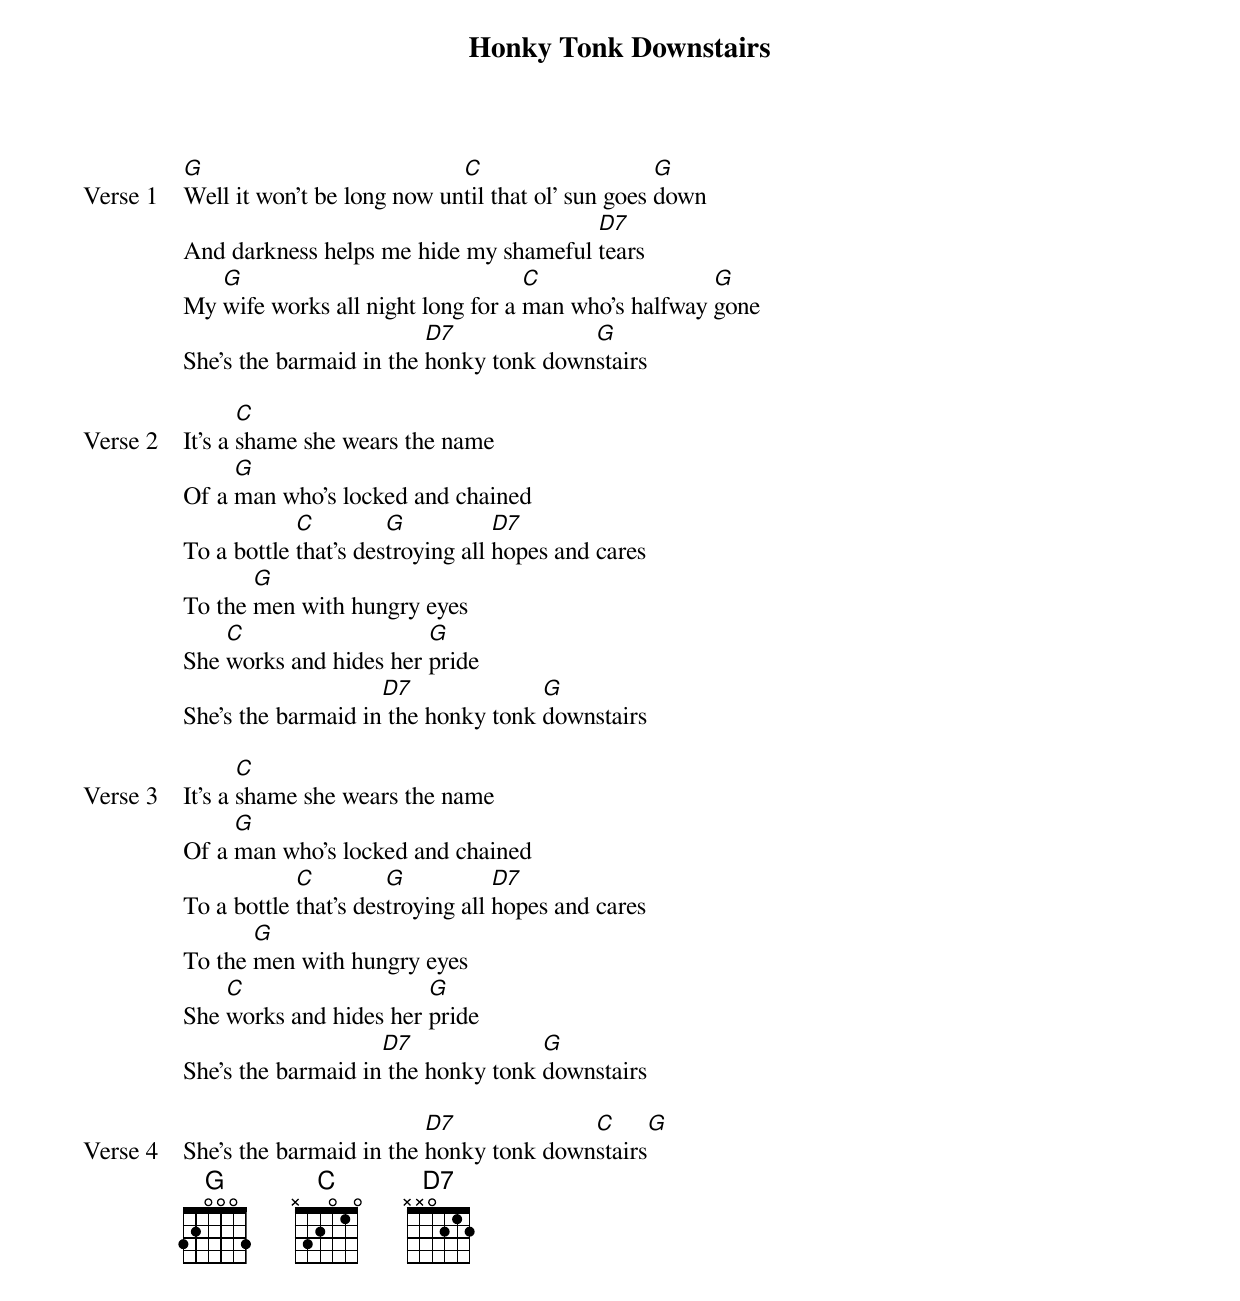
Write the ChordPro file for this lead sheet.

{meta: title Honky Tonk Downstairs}
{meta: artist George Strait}
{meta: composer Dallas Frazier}
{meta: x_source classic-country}
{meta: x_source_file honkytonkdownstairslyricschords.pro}
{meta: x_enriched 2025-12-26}

{start_of_verse: Verse 1}
[G]Well it won't be long now un[C]til that ol' sun goes [G]down
And darkness helps me hide my shameful [D7]tears
My [G]wife works all night long for a [C]man who's halfway [G]gone
She's the barmaid in the [D7]honky tonk down[G]stairs
{end_of_verse}

{start_of_verse: Verse 2}
It's a [C]shame she wears the name
Of a [G]man who's locked and chained
To a bottle [C]that's des[G]troying all [D7]hopes and cares
To the [G]men with hungry eyes
She [C]works and hides her [G]pride
She's the barmaid in[D7] the honky tonk [G]downstairs
{end_of_verse}

{start_of_verse: Verse 3}
It's a [C]shame she wears the name
Of a [G]man who's locked and chained
To a bottle [C]that's des[G]troying all [D7]hopes and cares
To the [G]men with hungry eyes
She [C]works and hides her [G]pride
She's the barmaid in[D7] the honky tonk [G]downstairs
{end_of_verse}

{start_of_verse: Verse 4}
She's the barmaid in the [D7]honky tonk down[C]stairs[G]
{end_of_verse}
